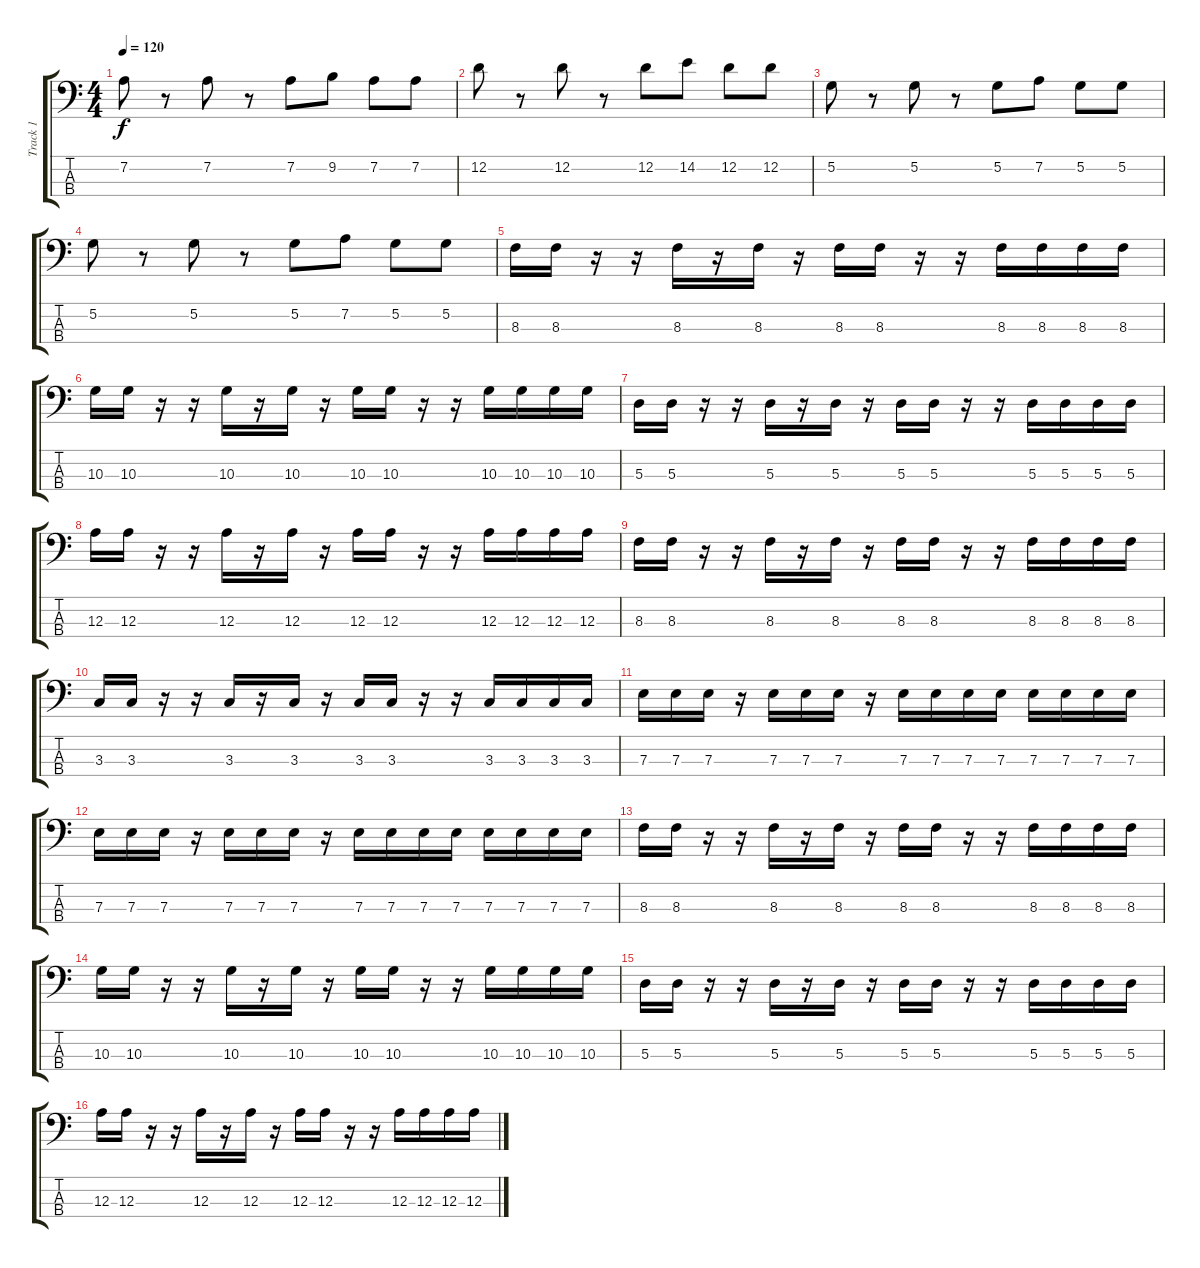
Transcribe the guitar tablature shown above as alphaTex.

\track ("Track 1" "Track 1") {instrument electricbasspick}
\staff {score tabs}
\tuning (G2 D2 A1 E1) {hide}
\ts (4 4)
\tempo 120
\clef f4
\ks c
7.2.8{dy f} r.8 7.2.8 r.8 7.2.8 9.2.8 7.2.8 7.2.8 |
12.2.8 r.8 12.2.8 r.8 12.2.8 14.2.8 12.2.8 12.2.8 |
5.2.8 r.8 5.2.8 r.8 5.2.8 7.2.8 5.2.8 5.2.8 |
5.2.8 r.8 5.2.8 r.8 5.2.8 7.2.8 5.2.8 5.2.8 |
8.3.16 8.3.16 r.16 r.16 8.3.16 r.16 8.3.16 r.16 8.3.16 8.3.16 r.16 r.16 8.3.16 8.3.16 8.3.16 8.3.16 |
10.3.16 10.3.16 r.16 r.16 10.3.16 r.16 10.3.16 r.16 10.3.16 10.3.16 r.16 r.16 10.3.16 10.3.16 10.3.16 10.3.16 |
5.3.16 5.3.16 r.16 r.16 5.3.16 r.16 5.3.16 r.16 5.3.16 5.3.16 r.16 r.16 5.3.16 5.3.16 5.3.16 5.3.16 |
12.3.16 12.3.16 r.16 r.16 12.3.16 r.16 12.3.16 r.16 12.3.16 12.3.16 r.16 r.16 12.3.16 12.3.16 12.3.16 12.3.16 |
8.3.16 8.3.16 r.16 r.16 8.3.16 r.16 8.3.16 r.16 8.3.16 8.3.16 r.16 r.16 8.3.16 8.3.16 8.3.16 8.3.16 |
3.3.16 3.3.16 r.16 r.16 3.3.16 r.16 3.3.16 r.16 3.3.16 3.3.16 r.16 r.16 3.3.16 3.3.16 3.3.16 3.3.16 |
7.3.16 7.3.16 7.3.16 r.16 7.3.16 7.3.16 7.3.16 r.16 7.3.16 7.3.16 7.3.16 7.3.16 7.3.16 7.3.16 7.3.16 7.3.16 |
7.3.16 7.3.16 7.3.16 r.16 7.3.16 7.3.16 7.3.16 r.16 7.3.16 7.3.16 7.3.16 7.3.16 7.3.16 7.3.16 7.3.16 7.3.16 |
8.3.16 8.3.16 r.16 r.16 8.3.16 r.16 8.3.16 r.16 8.3.16 8.3.16 r.16 r.16 8.3.16 8.3.16 8.3.16 8.3.16 |
10.3.16 10.3.16 r.16 r.16 10.3.16 r.16 10.3.16 r.16 10.3.16 10.3.16 r.16 r.16 10.3.16 10.3.16 10.3.16 10.3.16 |
5.3.16 5.3.16 r.16 r.16 5.3.16 r.16 5.3.16 r.16 5.3.16 5.3.16 r.16 r.16 5.3.16 5.3.16 5.3.16 5.3.16 |
12.3.16 12.3.16 r.16 r.16 12.3.16 r.16 12.3.16 r.16 12.3.16 12.3.16 r.16 r.16 12.3.16 12.3.16 12.3.16 12.3.16
